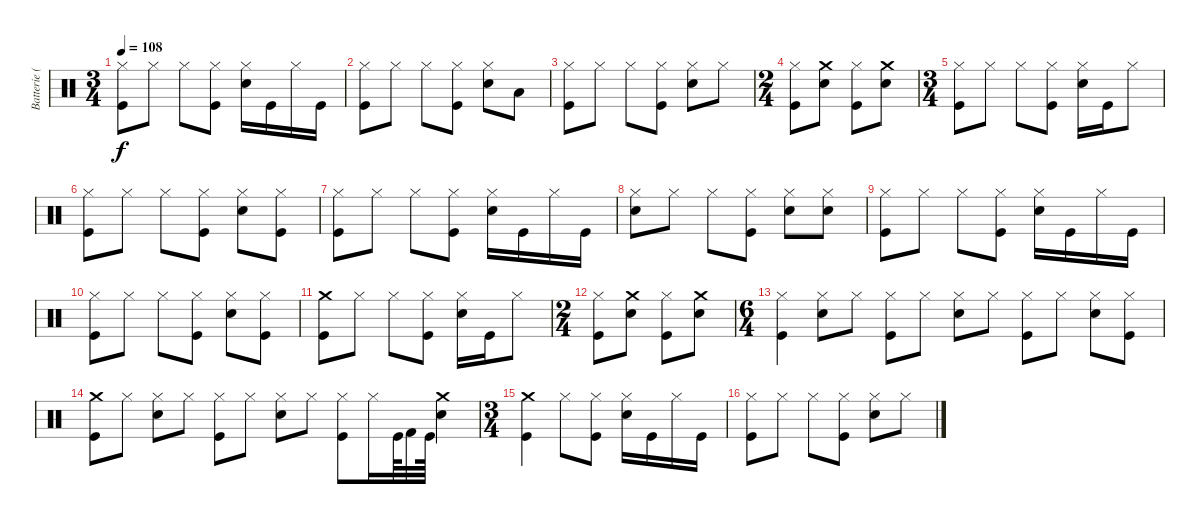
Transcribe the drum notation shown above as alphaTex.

\track ("Batterie ( Lars )" "Batterie (") {instrument percussion}
\staff {score}
\articulation defaults
\ts (3 4)
\tempo 108
\clef neutral
\ks c
("Kick (hit)" "Hi-Hat (closed)").8{dy f} "Hi-Hat (closed)".8 "Hi-Hat (closed)".8 ("Kick (hit)" "Hi-Hat (closed)").8 ("Snare (hit) 2" "Hi-Hat (closed)").16 "Kick (hit)".16 "Hi-Hat (closed)".16 "Kick (hit)".16 |
("Hi-Hat (closed)" "Kick (hit)").8 "Hi-Hat (closed)".8 "Hi-Hat (closed)".8 ("Hi-Hat (closed)" "Kick (hit)").8 ("Snare (hit) 2" "Hi-Hat (closed)").8 "Low Tom (hit)".8 |
("Hi-Hat (closed)" "Kick (hit)").8 "Hi-Hat (closed)".8 "Hi-Hat (closed)".8 ("Kick (hit)" "Hi-Hat (closed)").8 ("Snare (hit) 2" "Hi-Hat (closed)").8 "Hi-Hat (closed)".8 |
\ts (2 4)
("Hi-Hat (closed)" "Kick (hit)").8 ("Snare (hit) 2" "Crash medium (hit)").8 ("Hi-Hat (closed)" "Kick (hit)").8 ("Crash medium (hit)" "Snare (hit) 2").8 |
\ts (3 4)
("Hi-Hat (closed)" "Kick (hit)").8 "Hi-Hat (closed)".8 "Hi-Hat (closed)".8 ("Hi-Hat (closed)" "Kick (hit)").8 ("Snare (hit) 2" "Hi-Hat (closed)").16 "Kick (hit)".16 "Hi-Hat (closed)".8 |
("Hi-Hat (closed)" "Kick (hit)").8 "Hi-Hat (closed)".8 "Hi-Hat (closed)".8 ("Kick (hit)" "Hi-Hat (closed)").8 ("Hi-Hat (closed)" "Snare (hit) 2").8 ("Kick (hit)" "Hi-Hat (closed)").8 |
("Hi-Hat (closed)" "Kick (hit)").8 "Hi-Hat (closed)".8 "Hi-Hat (closed)".8 ("Hi-Hat (closed)" "Kick (hit)").8 ("Snare (hit) 2" "Hi-Hat (closed)").16 "Kick (hit)".16 "Hi-Hat (closed)".16 "Kick (hit)".16 |
("Hi-Hat (closed)" "Snare (hit) 2").8 "Hi-Hat (closed)".8 "Hi-Hat (closed)".8 ("Kick (hit)" "Hi-Hat (closed)").8 ("Hi-Hat (closed)" "Snare (hit) 2").8 ("Snare (hit) 2" "Hi-Hat (closed)").8 |
("Hi-Hat (closed)" "Kick (hit)").8 "Hi-Hat (closed)".8 "Hi-Hat (closed)".8 ("Kick (hit)" "Hi-Hat (closed)").8 ("Hi-Hat (closed)" "Snare (hit) 2").16 "Kick (hit)".16 "Hi-Hat (closed)".16 "Kick (hit)".16 |
("Hi-Hat (closed)" "Kick (hit)").8 "Hi-Hat (closed)".8 "Hi-Hat (closed)".8 ("Hi-Hat (closed)" "Kick (hit)").8 ("Snare (hit) 2" "Hi-Hat (closed)").8 ("Hi-Hat (closed)" "Kick (hit)").8 |
("Crash medium (hit)" "Kick (hit)").8 "Hi-Hat (closed)".8 "Hi-Hat (closed)".8 ("Kick (hit)" "Hi-Hat (closed)").8 ("Hi-Hat (closed)" "Snare (hit) 2").16 "Kick (hit)".16 "Hi-Hat (closed)".8 |
\ts (2 4)
("Hi-Hat (closed)" "Kick (hit)").8 ("Crash medium (hit)" "Snare (hit) 2").8 ("Hi-Hat (closed)" "Kick (hit)").8 ("Crash medium (hit)" "Snare (hit) 2").8 |
\ts (6 4)
("Hi-Hat (closed)" "Kick (hit)").4 ("Hi-Hat (closed)" "Snare (hit) 2").8 "Hi-Hat (closed)".8 ("Hi-Hat (closed)" "Kick (hit)").8 "Hi-Hat (closed)".8 ("Snare (hit) 2" "Hi-Hat (closed)").8 "Hi-Hat (closed)".8 ("Hi-Hat (closed)" "Kick (hit)").8 "Hi-Hat (closed)".8 ("Snare (hit) 2" "Hi-Hat (closed)").8 ("Hi-Hat (closed)" "Kick (hit)").8 |
("Kick (hit)" "Crash medium (hit)").8 "Hi-Hat (closed)".8 ("Hi-Hat (closed)" "Snare (hit) 2").8 "Hi-Hat (closed)".8 ("Hi-Hat (closed)" "Kick (hit)").8 "Hi-Hat (closed)".8 ("Snare (hit) 2" "Hi-Hat (closed)").8 "Hi-Hat (closed)".8 ("Hi-Hat (closed)" "Kick (hit)").8 "Hi-Hat (closed)".16 "Kick (hit)".64 "Kick (hit) 2".32 "Kick (hit)".64 ("Crash medium (hit)" "Snare (hit) 2").4 |
\ts (3 4)
("Crash medium (hit)" "Kick (hit)").4 "Hi-Hat (closed)".8 ("Kick (hit)" "Hi-Hat (closed)").8 ("Snare (hit) 2" "Hi-Hat (closed)").16 "Kick (hit)".16 "Hi-Hat (closed)".16 "Kick (hit)".16 |
("Hi-Hat (closed)" "Kick (hit)").8 "Hi-Hat (closed)".8 "Hi-Hat (closed)".8 ("Hi-Hat (closed)" "Kick (hit)").8 ("Snare (hit) 2" "Hi-Hat (closed)").8 "Hi-Hat (closed)".8
